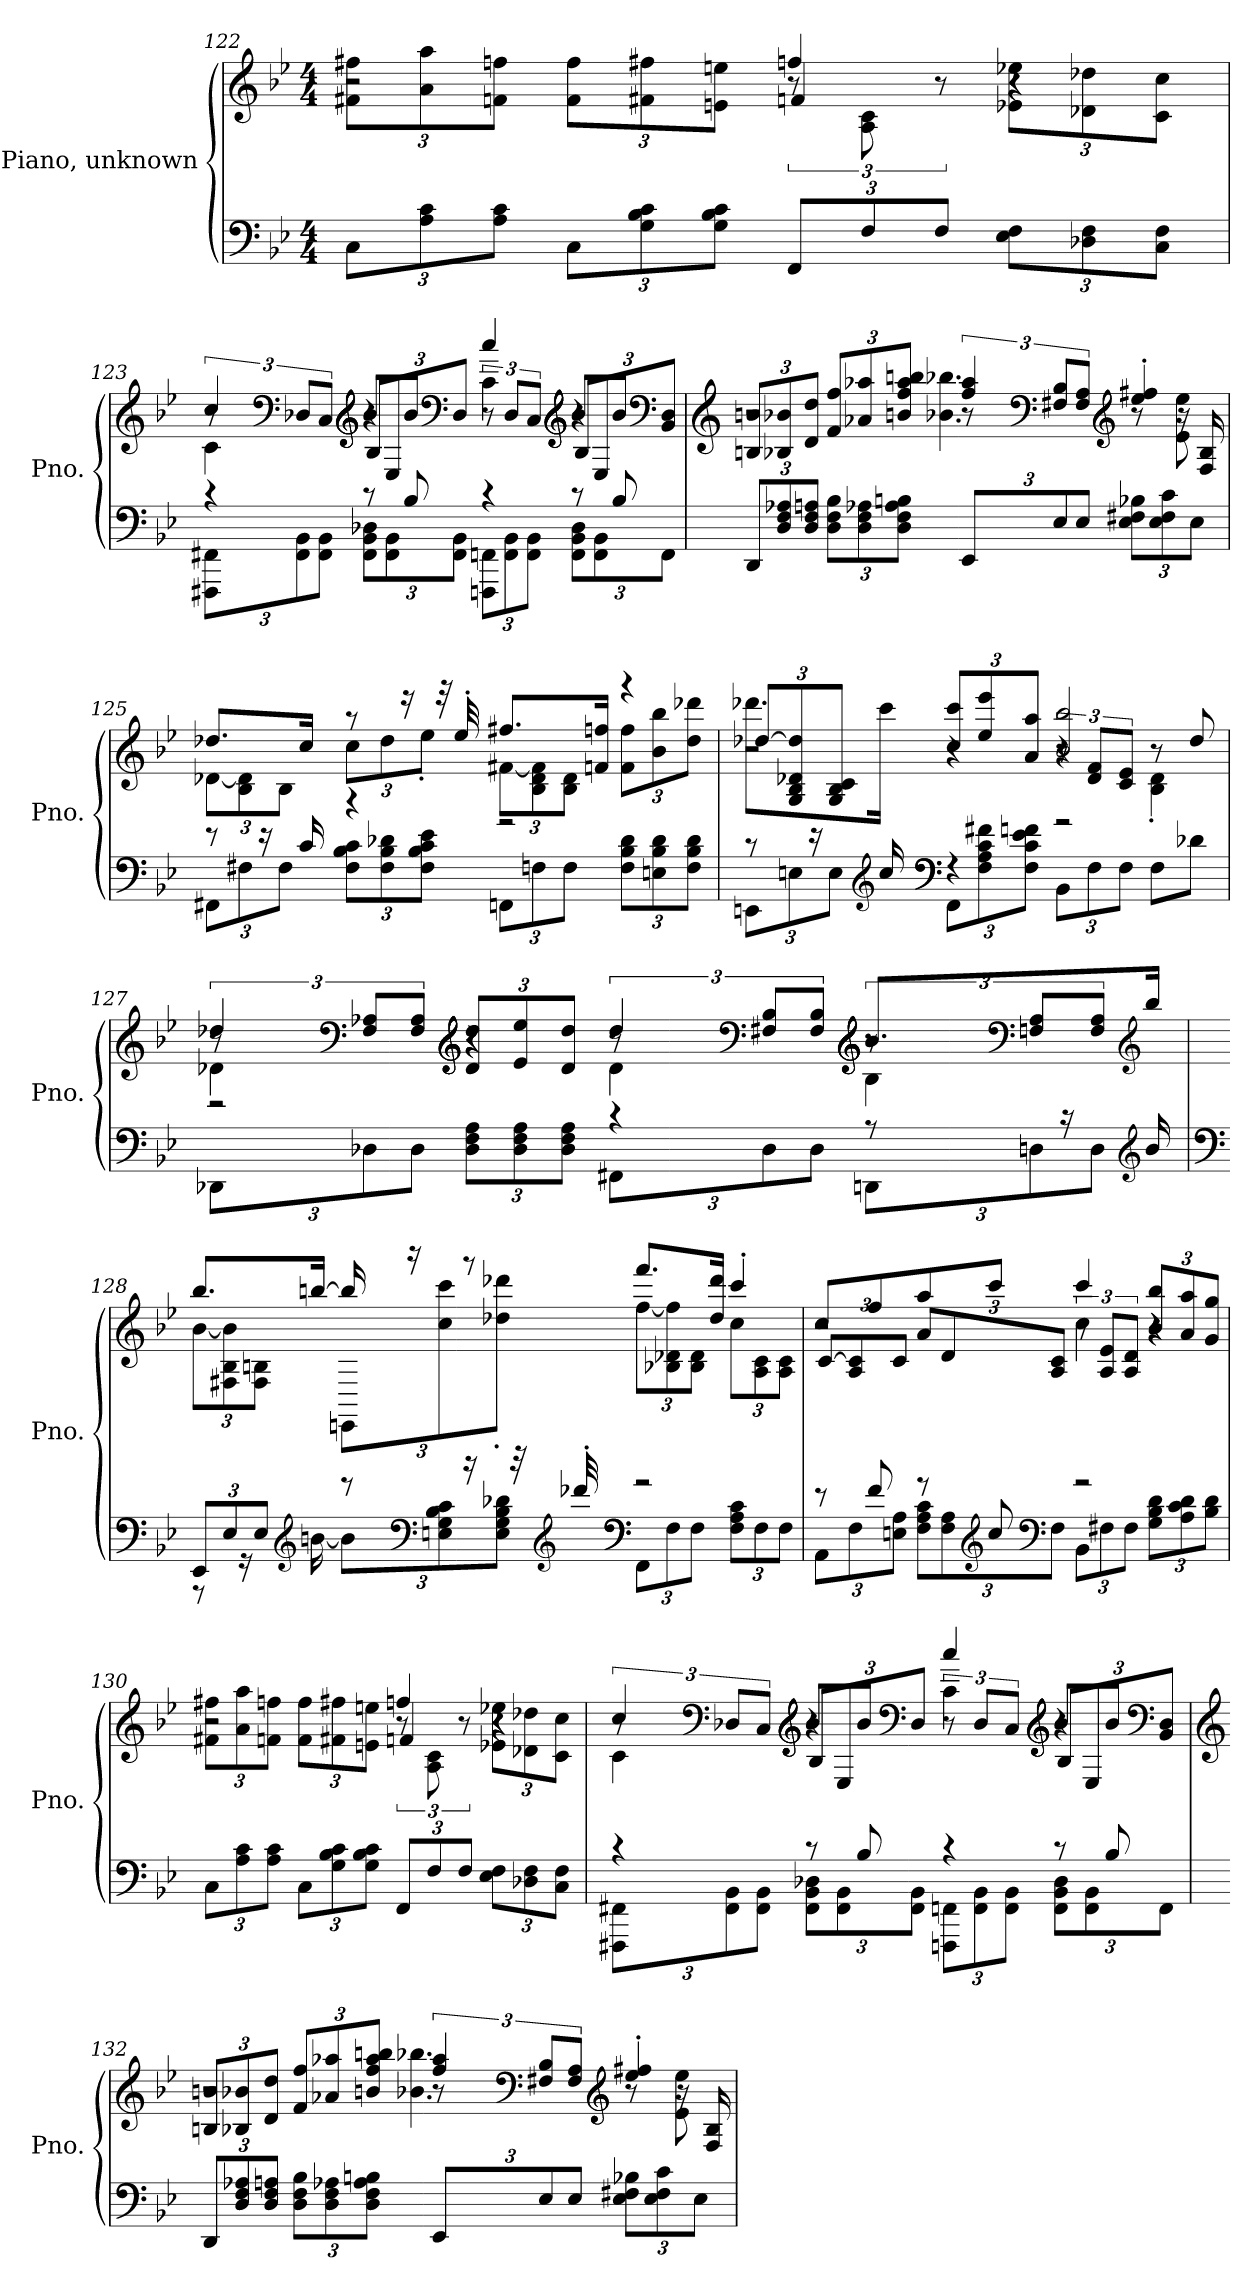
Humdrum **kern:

**kern	**kern
*part1	*part1
*staff2	*staff1
*I"Piano, unknown	*
*I'Pno.	*
*clefF4	*clefG2
*k[b-e-]	*k[b-e-]
*M4/4	*M4/4
=122	=122
*	*^
*Xbrackettup	*	*Xbrackettup
*	*	*^
12C\L	2r	12f#X\ 12ff#X\L	2r
12A\ 12c\	.	12a\ 12aa\	.
12A\ 12c\J	.	12fn\ 12ffn\J	.
12C\L	.	12f\ 12ff\L	.
12G\ 12B-\ 12c\	.	12f#X\ 12ff#X\	.
12G\ 12B-\ 12c\J	.	12en\ 12een\J	.
*	*	*brackettup	*
12FF/L	4ffn/	12r	4fn/
12F/	.	12A\ 12c\	.
12F/J	.	12r	.
*	*	*Xbrackettup	*
12E-\ 12F\L	4r	12e-X\ 12ee-X\L	4r
12D-X\ 12F\	.	12d-X\ 12dd-X\	.
12C\ 12F\J	.	12c\ 12cc\J	.
!!LO:LB:g=z	!!	!!
=123	=123	=123	=123
*^	*	*	*
*	*	*	*	*brackettup
4r	12FFF#X\ 12FF#X\L	4cc/	4c\	12r
*	*	*clefF4	*	*
.	12FF#\ 12BB-\	.	.	12D-X/L
.	12FF#\ 12BB-\J	.	.	12C/J
*	*	*clefG2	*	*
*	*	*	*	*Xbrackettup
8r	12FF#\ 12BB-\ 12D-X\L	8b-/L	4r	12B-/L
.	12FF#\ 12BB-\	.	.	12E-/
8B-/	.	8b-/J	.	.
*	*	*clefF4	*	*
.	12FF#\ 12BB-\J	.	.	12D-/J
*	*	*	*	*brackettup
4r	12FFFn\ 12FFn\L	4cc/	4c\	12r
.	12FF\ 12BB-\	.	.	12D-/L
.	12FF\ 12BB-\J	.	.	12C/J
*	*	*clefG2	*	*
*	*	*	*	*Xbrackettup
8r	12FF\ 12BB-\ 12D-\L	8b-/L	4r	12B-/L
.	12FF\ 12BB-\	.	.	12E-/
8B-/	.	8b-/J	.	.
*	*	*clefF4	*	*
.	12FF\J	.	.	12BB-/ 12D-/J
*v	*v	*	*	*
!!LO:LB:g=z	!!	!!
=124	=124	=124	=124
*	*clefG2	*	*
12DD/L	2r	2r	12Bn/ 12bn/L
12D/ 12F/ 12A-X/	.	.	12B-X/ 12b-X/
12D/ 12F/ 12An/J	.	.	12d/ 12dd/J
12D\ 12F\ 12B-\L	.	.	12f/ 12ff/L
12D\ 12F\ 12A-X\	.	.	12a-X/ 12aa-X/
12D\ 12F\ 12A-\ 12Bn\J	.	.	12bn/ 12ff/ 12aa-/ 12bbn/J
*	*	*	*brackettup
12EE-/L	4ff/ 4aa-/	4.b-X\ 4.bb-X\	12r
*	*clefF4	*	*
12E-/	.	.	12F#X/ 12B-/L
12E-/J	.	.	12F#/ 12A/J
*	*clefG2	*	*
12E-\ 12F#X\ 12B-X\L	4ee-/' 4ff#X/'	.	8r
12E-\ 12F#\ 12c\	.	.	.
.	.	8e-\ 8ee-\	16r
12E-\J	.	.	.
.	.	.	16F#/ 16B-/
*	*	*v	*v
!!LO:LB:g=z
=125	=125	=125
*^	*	*
*	*	*	*Xbrackettup
8r	12FF#X\L	8.dd-X/L	[12d-X\L
.	12F#X\	.	12B-\ 12d-\]
16r	.	.	.
.	12F#\J	.	12B-\J
16c/	.	16cc/Jk	.
4r	12F#\ 12B-\ 12c\L	8r	12cc\L
.	12F#\ 12B-\ 12d-X\	.	12dd-\
.	.	16r	.
.	12F#\ 12B-\ 12c\ 12e-\J	.	12ee-'\J
.	.	32r	.
.	.	32ee-'/	.
2r	12FFn\L	8.ff#X/L	[12f#X\L
.	12Fn\	.	12B-\ 12d-\ 12f#\]
.	12F\J	.	12B-\ 12d-\J
.	.	16fn/ 16ffn/Jk	.
.	12F\ 12B-\ 12d-\L	4r	12f\ 12ff\L
.	12En\ 12B-\ 12d-\	.	12b-\ 12bb-\
.	12F\ 12B-\ 12d-\J	.	12dd-\ 12ddd-X\J
!!LO:LB:g=z
=126	=126	=126	=126
*	*	*	*^
8r	12EEn\L	2r	8.ddd-X\L	[12dd-X/L
.	12En\	.	.	12G/ 12B-/ 12d-X/ 12dd-/]
16r	.	.	.	.
.	12E\J	.	.	12G/ 12B-/ 12c/J
*clefG2	*	*	*	*
16cc/	.	.	16ccc\Jk	.
*clefF4	*	*	*	*
4r	12FF\L	.	4r	12cc/ 12ccc/L
.	12F\ 12A\ 12c\ 12f#X\	.	.	12ee-/ 12eee-/
.	12F\ 12c\ 12e-\ 12fn\J	.	.	12a/ 12aa/J
*	*	*	*	*brackettup
2r	12BB-\L	2b-/ 2bb-/	4r	12r
.	12F\	.	.	12d-/ 12f/L
.	12F\J	.	.	12c/ 12e-/J
.	8F\L	.	4B-\' 4d-\'	8r
.	8d-X\J	.	.	8dd-/
!!LO:LB:g=z	!!	!!
=127	=127	=127	=127	=127
2r	12DD-X\L	4dd-X/	4d-X\	12r
*	*	*clefF4	*	*
.	12D-X\	.	.	12F/ 12A-X/L
.	12D-\J	.	.	12F/ 12A-/J
*	*	*clefG2	*	*
*	*	*	*	*Xbrackettup
.	12D-\ 12F\ 12A\L	4r	4r	12d-/ 12dd-/L
.	12D-\ 12F\ 12A\	.	.	12e-/ 12ee-/
.	12D-\ 12F\ 12A\J	.	.	12d-/ 12dd-/J
*	*	*	*	*brackettup
4r	12FF#X\L	4dd-/	4d-\	12r
*	*	*clefF4	*	*
.	12D-\	.	.	12F#X/ 12B-/L
.	12D-\J	.	.	12F#/ 12B-/J
*	*	*clefG2	*	*
8r	12DDn\L	8.b-/L	4B-\	12r
*	*	*clefF4	*	*
.	12Dn\	.	.	12Fn/ 12A-/L
16r	.	.	.	.
.	12D\J	.	.	12F/ 12A-/J
*clefG2	*	*clefG2	*	*
16b-/	.	16bb-/Jk	.	.
*	*	*v	*v	*v
!!LO:PB:g=z
=128	=128	=128
*clefF4	*	*
*	*	*^
*	*	*	*Xbrackettup
12EE-/L	8r	8.bb-/L	[12b-\L
12E-/	.	.	12F#X\ 12B-\ 12b-\]
.	16r	.	.
12E-/J	.	.	12F#\ 12Bn\J
*clefG2	*	*	*
.	[16bn\	[16bbn/Jk	.
8r	12b\L]	16bb/]	12EEn\L
.	.	16r	.
*clefF4	*	*	*
.	12En\ 12G\ 12B-\ 12c\	.	12cc\ 12ccc\
16r	.	8r	.
.	12E\ 12G\ 12B-\ 12d-X\J	.	12dd-X\' 12ddd-X\'J
32r	.	.	.
*clefG2	*	*	*
32ddd-X'/	.	.	.
*clefF4	*	*	*
2r	12FF\L	8.fff/L	[12ff\L
.	12F\	.	12B-X\ 12d-X\ 12ff\]
.	12F\J	.	12B-\ 12d-\J
.	.	16dd-/ 16ddd-/Jk	.
.	12F\ 12A\ 12c\L	4ccc'/	12cc\L
.	12F\	.	12A\ 12c\
.	12F\J	.	12A\ 12c\J
!!LO:LB:g=z
=129	=129	=129	=129
*	*	*	*^
8r	12AA\L	8cc/L	2r	[12c/L
.	12F\	.	.	12A/ 12c/]
8f/	.	8ff/	.	.
.	12En\ 12A\J	.	.	12c/J
8r	12F\ 12A\ 12c\L	8aa/	.	12a/L
.	12F\ 12A\	.	.	12d/
*clefG2	*	*	*	*
8cc/	.	8ccc/J	.	.
*clefF4	*	*	*	*
.	12F\J	.	.	12A/ 12c/J
*	*	*	*	*brackettup
2r	12BB-\L	4ccc/	4cc\	12r
.	12F#X\	.	.	12A/ 12e-/L
.	12F#\J	.	.	12A/ 12d/J
*	*	*	*	*Xbrackettup
.	12G\ 12B-\ 12d\L	4r	4r	12b-/ 12bb-/L
.	12A\ 12c\ 12d\	.	.	12a/ 12aa/
.	12B-\ 12d\J	.	.	12g/ 12gg/J
*v	*v	*	*	*
=130	=130	=130	=130
12C\L	2r	12f#X\ 12ff#X\L	2r
12A\ 12c\	.	12a\ 12aa\	.
12A\ 12c\J	.	12fn\ 12ffn\J	.
12C\L	.	12f\ 12ff\L	.
12G\ 12B-\ 12c\	.	12f#X\ 12ff#X\	.
12G\ 12B-\ 12c\J	.	12en\ 12een\J	.
*	*	*brackettup	*
12FF/L	4ffn/	12r	4fn/
12F/	.	12A\ 12c\	.
12F/J	.	12r	.
*	*	*Xbrackettup	*
12E-\ 12F\L	4r	12e-X\ 12ee-X\L	4r
12D-X\ 12F\	.	12d-X\ 12dd-X\	.
12C\ 12F\J	.	12c\ 12cc\J	.
!!LO:LB:g=z	!!	!!
=131	=131	=131	=131
*^	*	*	*
*	*	*	*	*brackettup
4r	12FFF#X\ 12FF#X\L	4cc/	4c\	12r
*	*	*clefF4	*	*
.	12FF#\ 12BB-\	.	.	12D-X/L
.	12FF#\ 12BB-\J	.	.	12C/J
*	*	*clefG2	*	*
*	*	*	*	*Xbrackettup
8r	12FF#\ 12BB-\ 12D-X\L	8b-/L	4r	12B-/L
.	12FF#\ 12BB-\	.	.	12E-/
8B-/	.	8b-/J	.	.
*	*	*clefF4	*	*
.	12FF#\ 12BB-\J	.	.	12D-/J
*	*	*	*	*brackettup
4r	12FFFn\ 12FFn\L	4cc/	4c\	12r
.	12FF\ 12BB-\	.	.	12D-/L
.	12FF\ 12BB-\J	.	.	12C/J
*	*	*clefG2	*	*
*	*	*	*	*Xbrackettup
8r	12FF\ 12BB-\ 12D-\L	8b-/L	4r	12B-/L
.	12FF\ 12BB-\	.	.	12E-/
8B-/	.	8b-/J	.	.
*	*	*clefF4	*	*
.	12FF\J	.	.	12BB-/ 12D-/J
*v	*v	*	*	*
!!LO:LB:g=z	!!	!!
=132	=132	=132	=132
*	*clefG2	*	*
12DD/L	2r	2r	12Bn/ 12bn/L
12D/ 12F/ 12A-X/	.	.	12B-X/ 12b-X/
12D/ 12F/ 12An/J	.	.	12d/ 12dd/J
12D\ 12F\ 12B-\L	.	.	12f/ 12ff/L
12D\ 12F\ 12A-X\	.	.	12a-X/ 12aa-X/
12D\ 12F\ 12A-\ 12Bn\J	.	.	12bn/ 12ff/ 12aa-/ 12bbn/J
*	*	*	*brackettup
12EE-/L	4ff/ 4aa-/	4.b-X\ 4.bb-X\	12r
*	*clefF4	*	*
12E-/	.	.	12F#X/ 12B-/L
12E-/J	.	.	12F#/ 12A/J
*	*clefG2	*	*
12E-\ 12F#X\ 12B-X\L	4ee-/' 4ff#X/'	.	8r
12E-\ 12F#\ 12c\	.	.	.
.	.	8e-\ 8ee-\	16r
12E-\J	.	.	.
.	.	.	16F#/ 16B-/
*	*v	*v	*v
=	=
*-	*-
